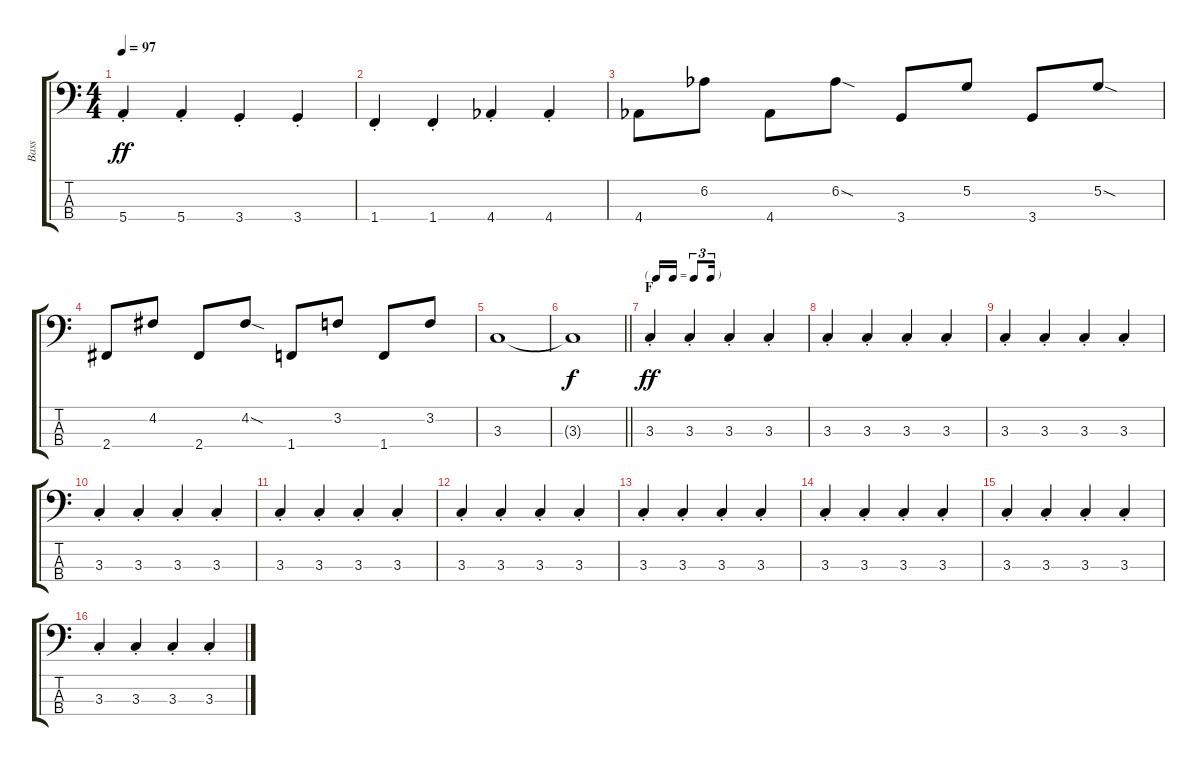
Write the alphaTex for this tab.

\track ("Bass" "Bass") {instrument electricbassfinger}
\staff {score tabs}
\tuning (G2 D2 A1 E1) {hide}
\ts (4 4)
\tempo 97
\clef f4
\ks c
5.4{st}.4{dy ff} 5.4{st}.4 3.4{st}.4 3.4{st}.4 |
1.4{st}.4 1.4{st}.4 4.4{st acc b}.4 4.4{st acc b}.4 |
4.4{acc b}.8 6.2{acc b}.8 4.4{acc b}.8 6.2{sod acc b}.8 3.4.8 5.2.8 3.4.8 5.2{sod}.8 |
2.4.8 4.2.8 2.4.8 4.2{sod}.8 1.4.8 3.2.8 1.4.8 3.2.8 |
3.3.1 |
\barLineRight lightlight
3.3{t}.1{dy f} |
\tf triplet16th
\section ("" "F")
3.3{st}.4{dy ff} 3.3{st}.4 3.3{st}.4 3.3{st}.4 |
3.3{st}.4 3.3{st}.4 3.3{st}.4 3.3{st}.4 |
3.3{st}.4 3.3{st}.4 3.3{st}.4 3.3{st}.4 |
3.3{st}.4 3.3{st}.4 3.3{st}.4 3.3{st}.4 |
3.3{st}.4 3.3{st}.4 3.3{st}.4 3.3{st}.4 |
3.3{st}.4 3.3{st}.4 3.3{st}.4 3.3{st}.4 |
3.3{st}.4 3.3{st}.4 3.3{st}.4 3.3{st}.4 |
3.3{st}.4 3.3{st}.4 3.3{st}.4 3.3{st}.4 |
3.3{st}.4 3.3{st}.4 3.3{st}.4 3.3{st}.4 |
3.3{st}.4 3.3{st}.4 3.3{st}.4 3.3{st}.4
